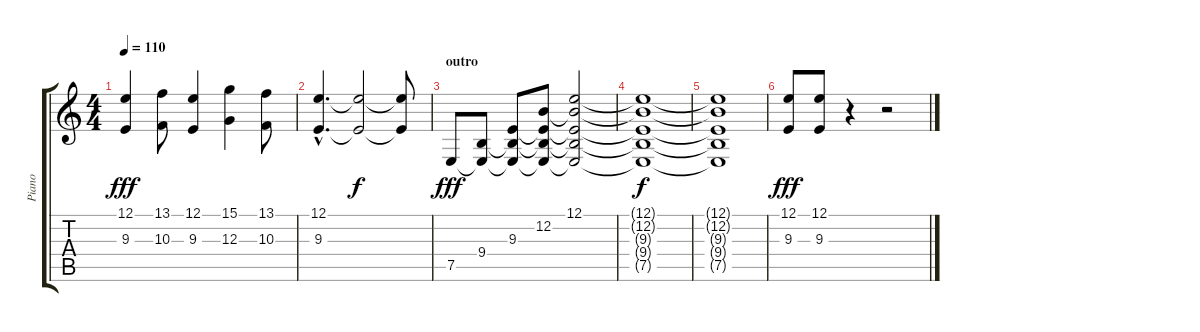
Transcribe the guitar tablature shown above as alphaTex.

\track ("Piano" "Piano") {instrument acousticgrandpiano}
\staff {score tabs}
\tuning (E4 B3 G3 D3 A2 E2) {hide}
\ts (4 4)
\tempo 110
\clef g2
\ks c
(12.1 9.3).4{dy fff} (13.1 10.3).8 (12.1 9.3).4 (15.1 12.3).4 (13.1 10.3).8 |
(12.1{hac} 9.3{hac}).4{d} (12.1{t} 9.3{t}).2{dy f} (12.1{t} 9.3{t}).8 |
\section ("" "outro")
7.5.8{dy fff} (9.4 7.5{t}).8 (9.3 9.4{t} 7.5{t}).8 (12.2 9.3{t} 9.4{t} 7.5{t}).8 (12.1 12.2{t} 9.3{t} 9.4{t} 7.5{t}).2 |
(12.1{t} 12.2{t} 9.3{t} 9.4{t} 7.5{t}).1{dy f} |
(12.1{t} 12.2{t} 9.3{t} 9.4{t} 7.5{t}).1 |
(12.1 9.3).8{dy fff} (12.1 9.3).8 r.4 r.2
